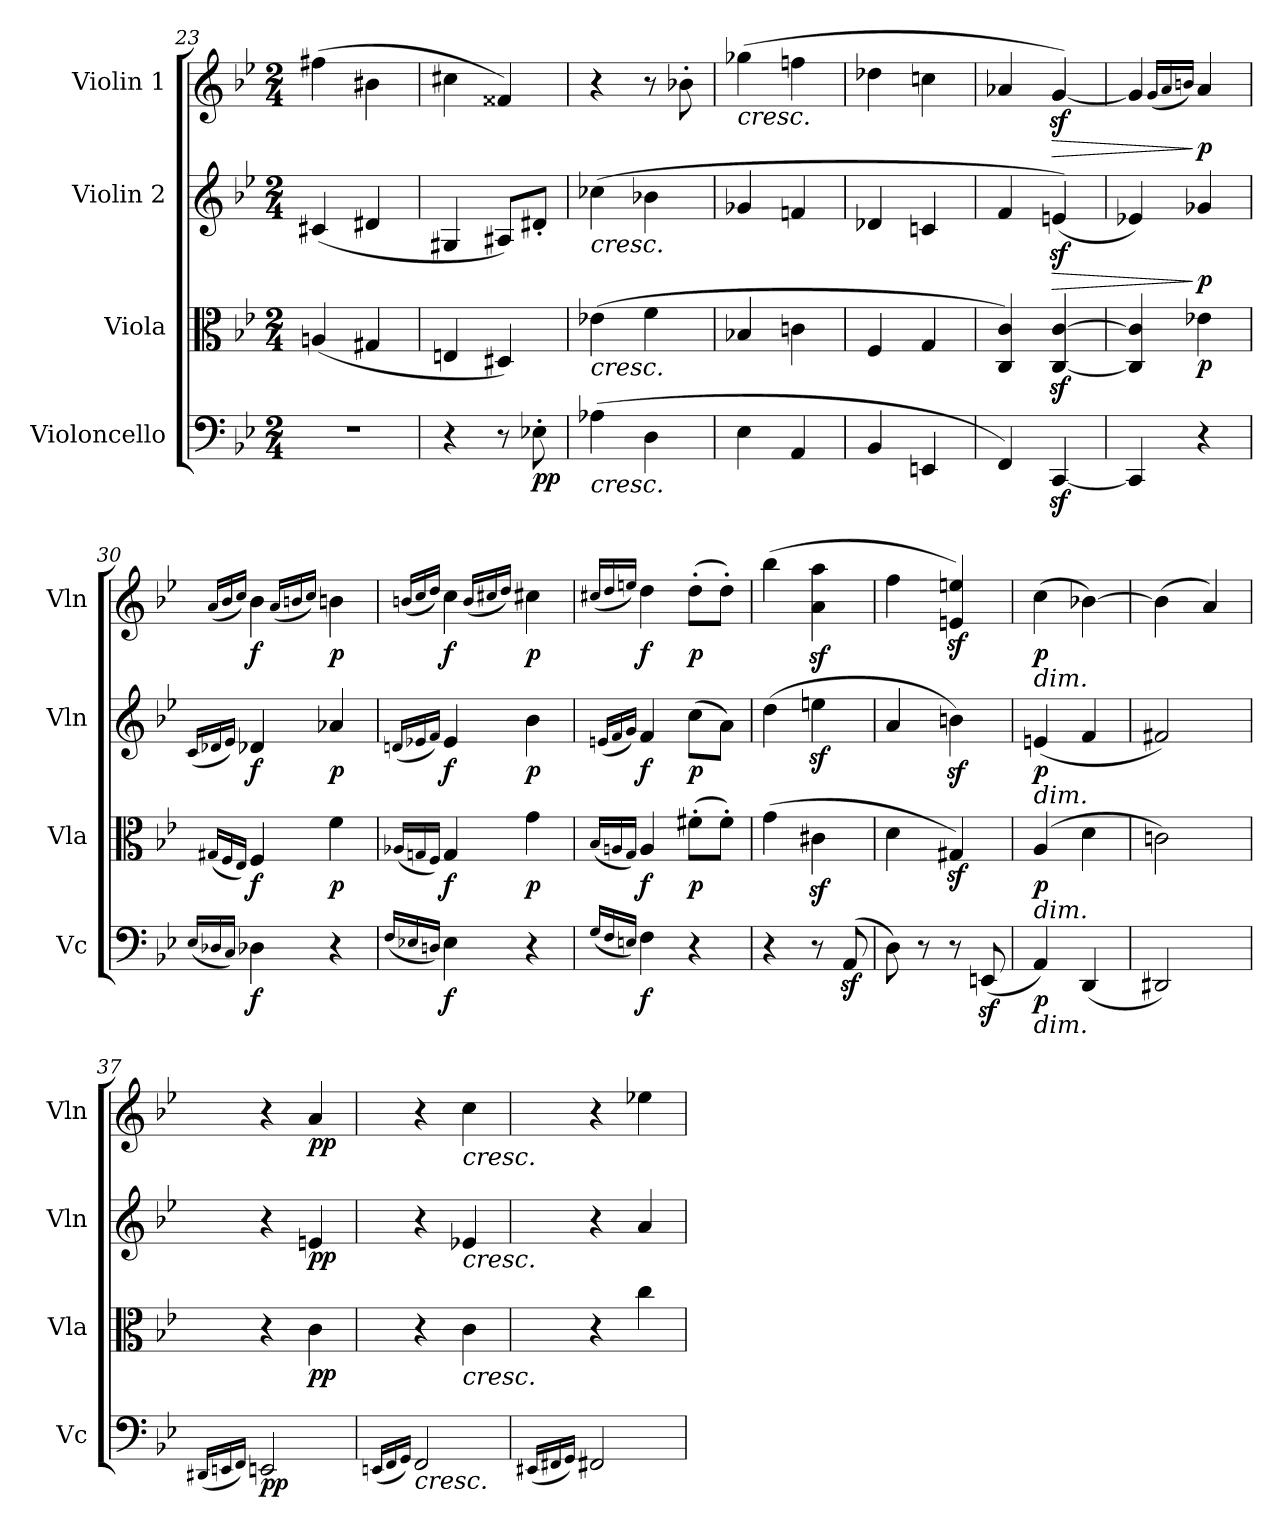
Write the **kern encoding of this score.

**kern	**dynam	**kern	**dynam	**kern	**dynam	**kern	**dynam
*part4	*part4	*part3	*part3	*part2	*part2	*part1	*part1
*staff4	*staff4	*staff3	*staff3	*staff2	*staff2	*staff1	*staff1
*I"Violoncello	*	*I"Viola	*	*I"Violin 2	*	*I"Violin 1	*
*I'Vc	*	*I'Vla	*	*I'Vln	*	*I'Vln	*
*clefF4	*	*clefC3	*	*clefG2	*	*clefG2	*
*k[b-e-]	*	*k[b-e-]	*	*k[b-e-]	*	*k[b-e-]	*
*M2/4	*	*M2/4	*	*M2/4	*	*M2/4	*
=23	=23	=23	=23	=23	=23	=23	=23
2r	.	(4An/	.	(4c#X/	.	(4ff#X\	.
.	.	4G#X/	.	4d#X/	.	4b#X\	.
=24	=24	=24	=24	=24	=24	=24	=24
4r	.	4En/	.	4G#X/	.	4cc#X\	.
8r	.	4D#X/)	.	8A#X/L)	.	4f##X/)	.
!	!LO:DY:b	!	!	!	!	!	!
8E-X'\	pp	.	.	8d#X'/J	.	.	.
=25	=25	=25	=25	=25	=25	=25	=25
!	!	!	!	!LO:TX:b:i:t=cresc.	!	!	!
!	!	!LO:TX:b:i:t=cresc.	!	!	!	!	!
!LO:TX:b:i:t=cresc.	!	!	!	!	!	!	!
(4A-X\	.	(4e-X\	.	(4cc-X\	.	4r	.
4D\	.	4f\	.	4b-X\	.	8r	.
.	.	.	.	.	.	8b-X'\	.
=26	=26	=26	=26	=26	=26	=26	=26
!	!	!	!	!	!	!LO:TX:b:i:t=cresc.	!
4E-\	.	4B-X/	.	4g-X/	.	(4gg-X\	.
4AA/	.	4cn\	.	4fn/	.	4ffn\	.
=27	=27	=27	=27	=27	=27	=27	=27
4BB-/	.	4F/	.	4d-X/	.	4dd-X\	.
4EEn/	.	4G/	.	4cn/	.	4ccn\	.
=28	=28	=28	=28	=28	=28	=28	=28
4FF/)	.	4C/ 4c/)	.	4f/	.	4a-X/	.
!	!	!	!	!	!LO:HP:b	!	!LO:HP:b
[4CCz</	.	[4C/z< [4c/z<	.	(4enz</)	>	[4gz</)	>
=29	=29	=29	=29	=29	=29	=29	=29
4CC/]	.	4C/] 4c/]	.	4e-X/)	.	4g/]	.
.	.	.	.	.	.	(16qg/LL	.
.	.	.	.	.	.	16qa/	.
.	.	.	.	.	.	16qbn/JJ)	.
!	!	!	!LO:DY:b	!	!LO:DY:n=1:b	!	!LO:DY:n=1:b
4r	.	4e-X\	p	4g-X/	] p	4a/	] p
=30	=30	=30	=30	=30	=30	=30	=30
(16qE-/LL	.	(16qG#X/LL	.	(16qc/LL	.	(16qa/LL	.
16qD-X/	.	16qF/	.	16qd-X/	.	16qb-/	.
16qC/JJ)	.	16qE-/JJ)	.	16qe-/JJ)	.	16qcc/JJ)	.
!	!LO:DY:b	!	!LO:DY:b	!	!LO:DY:b	!	!LO:DY:b
4D-X\	f	4F/	f	4d-X/	f	4b-\	f
.	.	.	.	.	.	(16qa/LL	.
.	.	.	.	.	.	16qbn/	.
.	.	.	.	.	.	16qcc/JJ)	.
!	!	!	!LO:DY:b	!	!LO:DY:b	!	!LO:DY:b
4r	.	4f\	p	4a-X/	p	4bn\	p
=31	=31	=31	=31	=31	=31	=31	=31
(16qF/LL	.	(16qA-X/LL	.	(16qdn/LL	.	(16qbn/LL	.
16qE-X/	.	16qGn/	.	16qe-X/	.	16qcc/	.
16qDn/JJ)	.	16qF/JJ)	.	16qf/JJ)	.	16qdd/JJ)	.
!	!LO:DY:b	!	!LO:DY:b	!	!LO:DY:b	!	!LO:DY:b
4E-\	f	4G/	f	4e-/	f	4cc\	f
.	.	.	.	.	.	(16qb/LL	.
.	.	.	.	.	.	16qcc#X/	.
.	.	.	.	.	.	16qdd/JJ)	.
!	!	!	!LO:DY:b	!	!LO:DY:b	!	!LO:DY:b
4r	.	4g\	p	4b-\	p	4cc#X\	p
=32	=32	=32	=32	=32	=32	=32	=32
(16qG/LL	.	(16qB-/LL	.	(16qen/LL	.	(16qcc#X/LL	.
16qF/	.	16qAn/	.	16qf/	.	16qdd/	.
16qEn/JJ)	.	16qG/JJ)	.	16qg/JJ)	.	16qeen/JJ)	.
!	!LO:DY:b	!	!LO:DY:b	!	!LO:DY:b	!	!LO:DY:b
4F\	f	4A/	f	4f/	f	4dd\	f
!	!	!	!LO:DY:b	!	!LO:DY:b	!	!LO:DY:b
4r	.	(8f#X'\L	p	(8cc\L	p	(8dd'\L	p
.	.	8f#'\J)	.	8a\J)	.	8dd'\J)	.
!!LO:LB:g=z
=33	=33	=33	=33	=33	=33	=33	=33
4r	.	(4g\	.	(4dd\	.	(4bb-\	.
8r	.	4c#Xz<\	.	4eenz<\	.	4a\z< 4aa\z<	.
(8AAz</	.	.	.	.	.	.	.
=34	=34	=34	=34	=34	=34	=34	=34
8D\)	.	4d\	.	4a/	.	4ff\	.
8r	.	.	.	.	.	.	.
8r	.	4G#Xz</)	.	4bnz<\)	.	4en/z< 4een/z<)	.
(8EEnz</	.	.	.	.	.	.	.
=35	=35	=35	=35	=35	=35	=35	=35
!	!	!	!	!	!	!LO:TX:b:i:t=dim.	!
!	!	!	!	!LO:TX:b:i:t=dim.	!	!	!
!	!	!LO:TX:b:i:t=dim.	!	!	!	!	!
!LO:TX:b:i:t=dim.	!	!	!	!	!	!	!
!	!LO:DY:b	!	!LO:DY:b	!	!LO:DY:b	!	!LO:DY:b
4AA/)	p	(4A/	p	(4en/	p	(4cc\	p
(4DD/	.	4d\	.	4f/	.	[4b-X\)	.
=36	=36	=36	=36	=36	=36	=36	=36
2DD#X/)	.	2cn\)	.	2f#X/)	.	(4b-\]	.
.	.	.	.	.	.	4a/)	.
=37	=37	=37	=37	=37	=37	=37	=37
(16qDD#X/LL	.	.	.	.	.	.	.
16qEEn/	.	.	.	.	.	.	.
16qFF/JJ)	.	.	.	.	.	.	.
!	!LO:DY:b	!	!	!	!	!	!
2EEn/	pp	4r	.	4r	.	4r	.
!	!	!	!LO:DY:b	!	!LO:DY:b	!	!LO:DY:b
.	.	4c\	pp	4en/	pp	4a/	pp
=38	=38	=38	=38	=38	=38	=38	=38
(16qEEn/LL	.	.	.	.	.	.	.
16qFF/	.	.	.	.	.	.	.
16qGG/JJ)	.	.	.	.	.	.	.
!LO:TX:b:i:t=cresc.	!	!	!	!	!	!	!
2FF/	.	4r	.	4r	.	4r	.
!	!	!	!	!	!	!LO:TX:b:i:t=cresc.	!
!	!	!	!	!LO:TX:b:i:t=cresc.	!	!	!
!	!	!LO:TX:b:i:t=cresc.	!	!	!	!	!
.	.	4c\	.	4e-X/	.	4cc\	.
=39	=39	=39	=39	=39	=39	=39	=39
(16qEE#X/LL	.	.	.	.	.	.	.
16qFF#X/	.	.	.	.	.	.	.
16qGG/JJ)	.	.	.	.	.	.	.
2FF#/	.	4r	.	4r	.	4r	.
.	.	4cc\	.	4a/	.	4ee-X\	.
=	=	=	=	=	=	=	=
*-	*-	*-	*-	*-	*-	*-	*-
